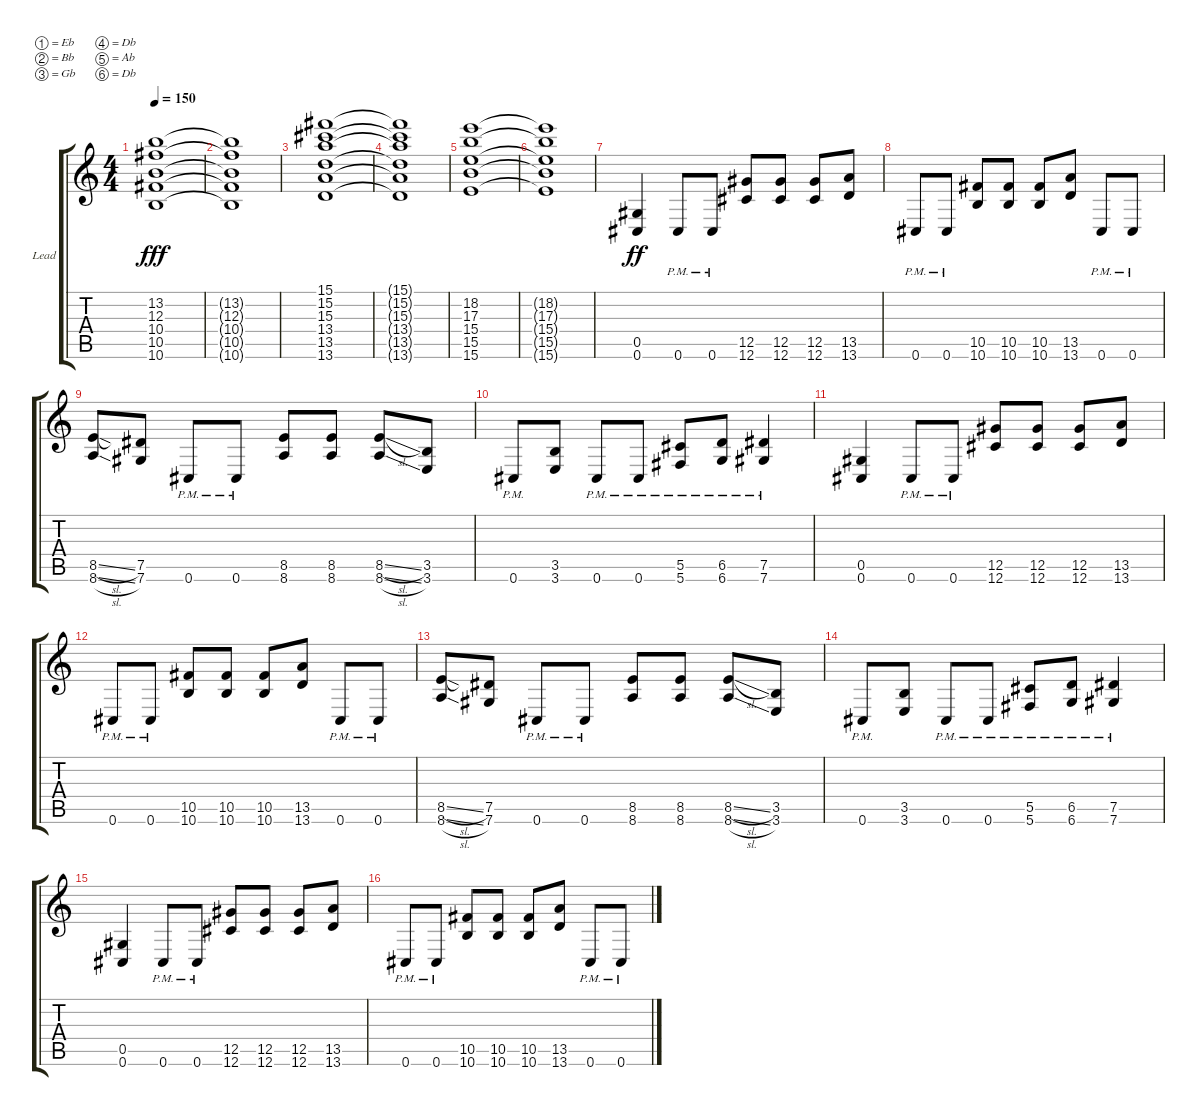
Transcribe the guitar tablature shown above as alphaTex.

\bracketExtendMode groupsimilarinstruments
\firstSystemTrackNameOrientation horizontal
\otherSystemsTrackNameOrientation horizontal
\track ("Adam" "Lead") {instrument distortionguitar}
\staff {score tabs}
\tuning (Eb4 Bb3 Gb3 Db3 Ab2 Db2)
\ts (4 4)
\tempo 150
\clef g2
\ks c
(10.6 10.5 10.4 12.3 13.2).1{dy fff} |
(10.6{t} 10.5{t} 10.4{t} 12.3{t} 13.2{t}).1 |
(13.6 13.5 13.4 15.3 15.2 15.1).1 |
(15.1{t} 15.2{t} 15.3{t} 13.4{t} 13.5{t} 13.6{t}).1 |
(15.6 15.5 15.4 17.3 18.2).1 |
(15.6{t} 15.5{t} 15.4{t} 17.3{t} 18.2{t}).1 |
(0.6 0.5).4{dy ff} 0.6{pm}.8 0.6{pm}.8 (12.6 12.5).8 (12.6 12.5).8 (12.6 12.5).8 (13.6 13.5).8 |
0.6{pm}.8 0.6{pm}.8 (10.6 10.5).8 (10.5 10.6).8 (10.6 10.5).8 (13.5 13.6).8 0.6{pm}.8 0.6{pm}.8 |
(8.6{sl} 8.5{sl}).8 (7.6 7.5).8 0.6{pm}.8 0.6{pm}.8 (8.6 8.5).8 (8.5 8.6).8 (8.6{sl} 8.5{sl}).8 (3.5 3.6).8 |
0.6{pm}.8 (3.6 3.5).8 0.6{pm}.8 0.6{pm}.8 (5.6{pm} 5.5{pm}).8 (6.5{pm} 6.6{pm}).8 (7.6{pm} 7.5{pm}).4 |
(0.6 0.5).4 0.6{pm}.8 0.6{pm}.8 (12.6 12.5).8 (12.6 12.5).8 (12.6 12.5).8 (13.6 13.5).8 |
0.6{pm}.8 0.6{pm}.8 (10.6 10.5).8 (10.5 10.6).8 (10.6 10.5).8 (13.5 13.6).8 0.6{pm}.8 0.6{pm}.8 |
(8.6{sl} 8.5{sl}).8 (7.6 7.5).8 0.6{pm}.8 0.6{pm}.8 (8.6 8.5).8 (8.5 8.6).8 (8.6{sl} 8.5{sl}).8 (3.5 3.6).8 |
0.6{pm}.8 (3.6 3.5).8 0.6{pm}.8 0.6{pm}.8 (5.6{pm} 5.5{pm}).8 (6.5{pm} 6.6{pm}).8 (7.6{pm} 7.5{pm}).4 |
(0.6 0.5).4 0.6{pm}.8 0.6{pm}.8 (12.6 12.5).8 (12.6 12.5).8 (12.6 12.5).8 (13.6 13.5).8 |
0.6{pm}.8 0.6{pm}.8 (10.6 10.5).8 (10.5 10.6).8 (10.6 10.5).8 (13.5 13.6).8 0.6{pm}.8 0.6{pm}.8
